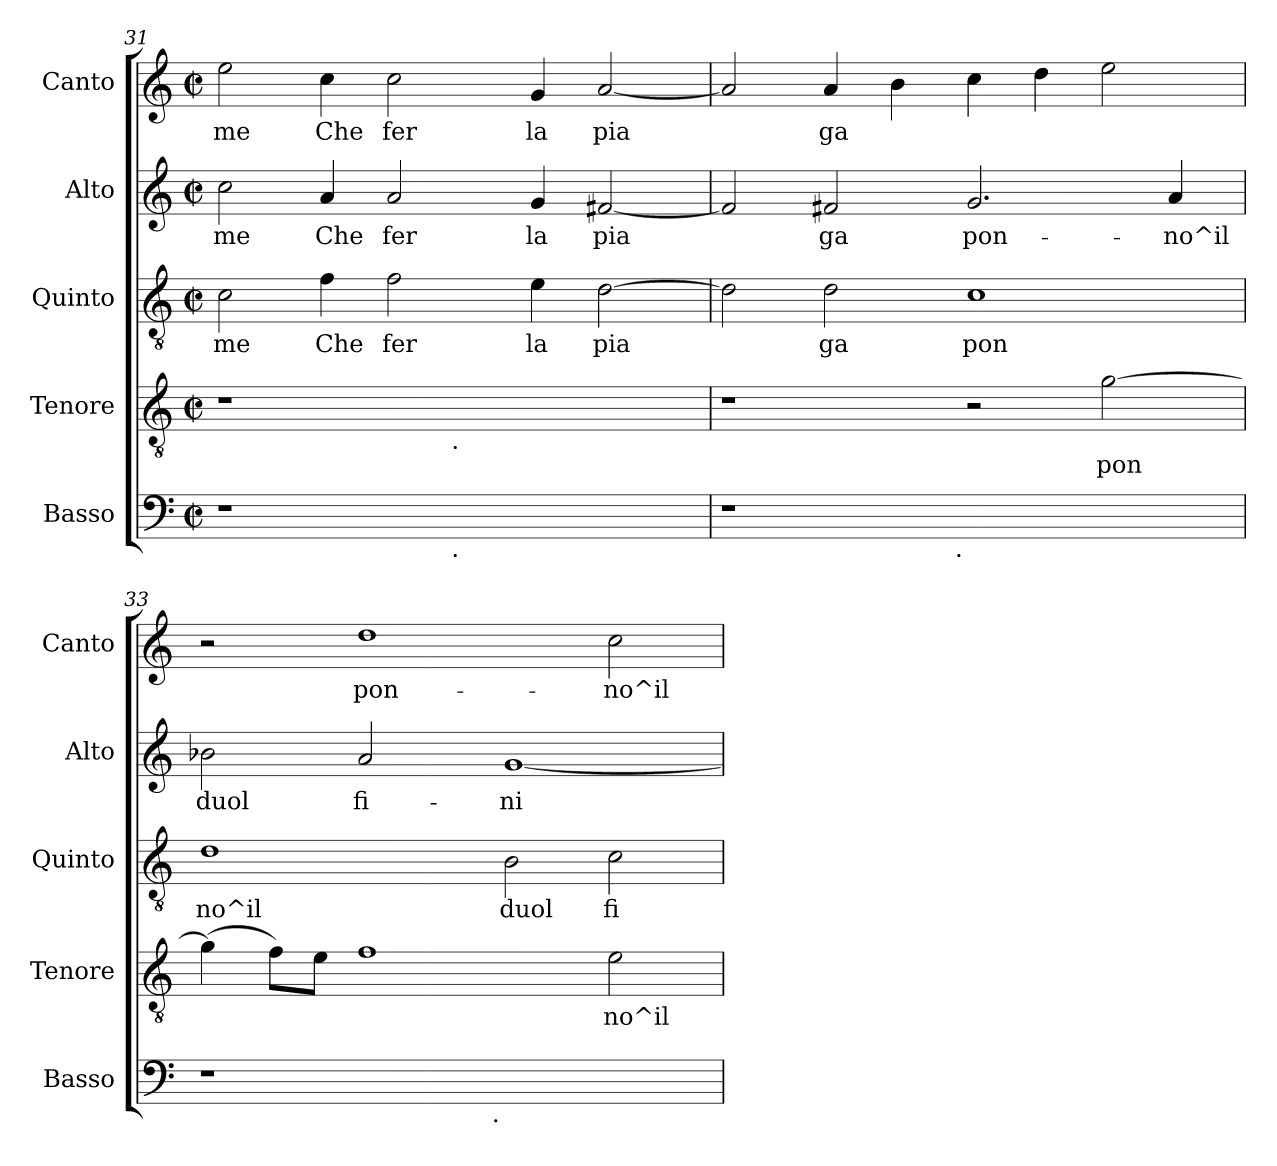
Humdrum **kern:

**kern	**kern	**text	**kern	**text	**kern	**text	**kern	**text
*part5	*part4	*part4	*part3	*part3	*part2	*part2	*part1	*part1
*staff5	*staff4	*staff4	*staff3	*staff3	*staff2	*staff2	*staff1	*staff1
*I"Basso	*I"Tenore	*	*I"Quinto	*	*I"Alto	*	*I"Canto	*
*I'Basso	*I'Tenore	*	*I'Quinto	*	*I'Alto	*	*I'Canto	*
*clefF4	*clefGv2	*	*clefGv2	*	*clefG2	*	*clefG2	*
*k[]	*k[]	*	*k[]	*	*k[]	*	*k[]	*
*C:	*C:	*	*C:	*	*C:	*	*C:	*
*M2/2	*M2/2	*	*M2/2	*	*M2/2	*	*M2/2	*
*met(c|)	*met(c|)	*	*met(c|)	*	*met(c|)	*	*met(c|)	*
=31	=31	=31	=31	=31	=31	=31	=31	=31
!	!	!	!	!LO:LY:b:cj	!	!LO:LY:b:cj	!	!LO:LY:b:cj
*^	*^	*	*	*	*	*	*	*
1r	2ryy	1r	2ryy	.	2c\	me	2cc\	-me	2ee\	-me
!	!	!	!	!	!	!LO:LY:b:cj	!	!LO:LY:b:cj	!	!LO:LY:b:cj
.	4ryy	.	4ryy	.	4f\	Che	4a/	Che	4cc\	Che
!	!	!	!	!	!	!LO:LY:b:cj	!	!LO:LY:b:cj	!	!LO:LY:b:cj
.	8...ryy	.	8...ryy	.	2f\	fer	2a/	fer	2cc\	fer
!	!	!	!LO:TX:b:t=.	!	!	!	!	!	!	!
!	!LO:TX:b:t=.	!	!	!	!	!	!	!	!	!
.	1ryy	.	1ryy	.	.	.	.	.	.	.
1ryy	.	1ryy	.	.	.	.	.	.	.	.
!	!	!	!	!	!	!LO:LY:b:cj	!	!LO:LY:b:cj	!	!LO:LY:b:cj
.	.	.	.	.	4e\	la	4g/	la	4g/	la
!	!	!	!	!	!	!LO:LY:b:cj	!	!LO:LY:b:cj	!	!LO:LY:b:cj
.	.	.	.	.	[>2d\	pia	[<2f#X/	pia-	[<2a/	pia-
.	64ryy	.	64ryy	.	.	.	.	.	.	.
=32	=32	=32	=32	=32	=32	=32	=32	=32	=32	=32
!	!	!	!	!	!	!LO:LY:b:cj	!	!LO:LY:b:cj	!	!LO:LY:b:cj
*	*	*v	*v	*	*	*	*	*	*	*
1r	2ryy	1r	.	2d\]	.	2f#/]	--	2a/]	--
!	!	!	!	!	!LO:LY:b:cj	!	!LO:LY:b:cj	!	!LO:LY:b:cj
.	4ryy	.	.	2d\	ga	2f#X/	-ga	4a/	-ga
!	!	!	!	!	!	!	!	!	!LO:LY:b:cj
.	8...ryy	.	.	.	.	.	.	4b\	.
!	!LO:TX:b:t=.	!	!	!	!	!	!	!	!
.	1ryy	.	.	.	.	.	.	.	.
!	!	!	!	!	!LO:LY:b:cj	!	!LO:LY:b:cj	!	!LO:LY:b:cj
1ryy	.	2r	.	1c	pon	2.g/	pon-	4cc\	.
!	!	!	!	!	!	!	!	!	!LO:LY:b:cj
.	.	.	.	.	.	.	.	4dd\	.
!	!	!	!LO:LY:b:cj	!	!	!	!	!	!LO:LY:b:cj
.	.	[>2g\	pon	.	.	.	.	2ee\	.
!	!	!	!	!	!	!	!LO:LY:b:cj	!	!
.	.	.	.	.	.	4a/	-no^il	.	.
.	64ryy	.	.	.	.	.	.	.	.
=33	=33	=33	=33	=33	=33	=33	=33	=33	=33
!	!	!	!LO:LY:b:cj	!	!LO:LY:b:cj	!	!LO:LY:b:cj	!	!
1r	2ryy	(>4g\]	.	1d	no^il	2b-X\	duol	2r	.
!	!	!	!LO:LY:b:cj	!	!	!	!	!	!
.	.	8f\L)	.	.	.	.	.	.	.
!	!	!	!LO:LY:b:cj	!	!	!	!	!	!
.	.	8e\J	.	.	.	.	.	.	.
!	!	!	!LO:LY:b:cj	!	!	!	!LO:LY:b:cj	!	!LO:LY:b:cj
.	4ryy	1f	.	.	.	2a/	fi-	1dd	pon-
.	8...ryy	.	.	.	.	.	.	.	.
!	!LO:TX:b:t=.	!	!	!	!	!	!	!	!
.	1ryy	.	.	.	.	.	.	.	.
!	!	!	!	!	!LO:LY:b:cj	!	!LO:LY:b:cj	!	!
1ryy	.	.	.	2B\	duol	[<1g	-ni-	.	.
!	!	!	!LO:LY:b:cj	!	!LO:LY:b:cj	!	!	!	!LO:LY:b:cj
.	.	2e\	no^il	2c\	fi	.	.	2cc\	-no^il
.	64ryy	.	.	.	.	.	.	.	.
*v	*v	*	*	*	*	*	*	*	*
=	=	=	=	=	=	=	=	=
*-	*-	*-	*-	*-	*-	*-	*-	*-
